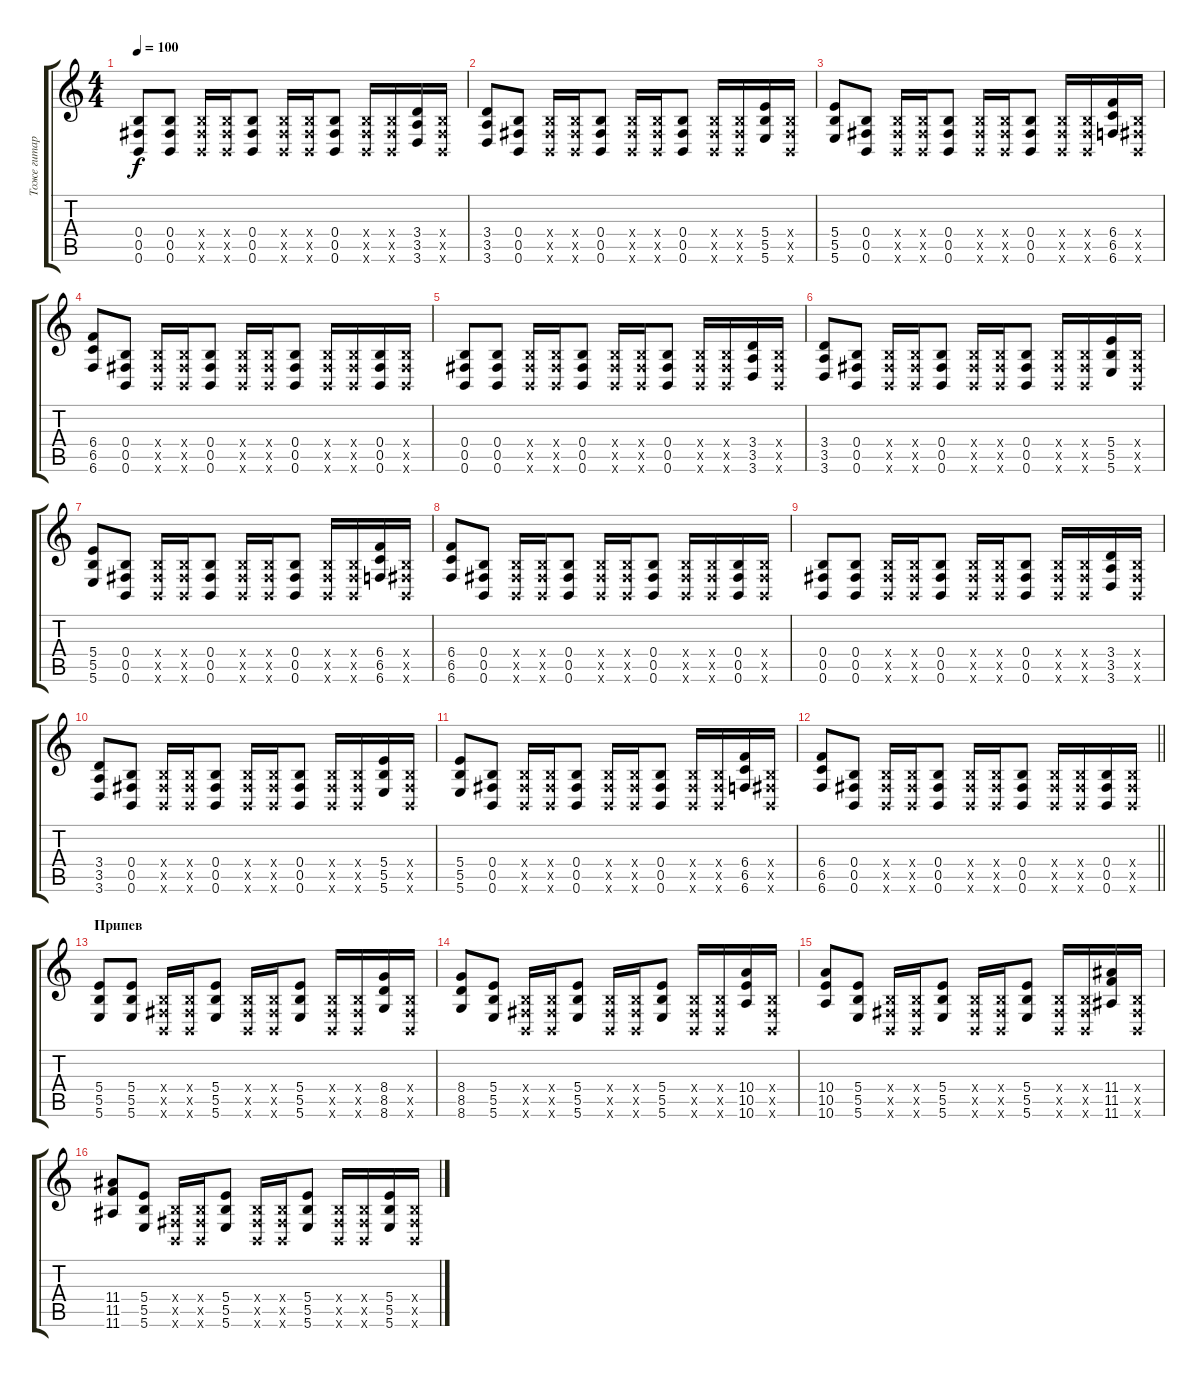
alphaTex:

\track ("Тоже гитара" "Тоже гитар") {instrument overdrivenguitar}
\staff {score tabs}
\tuning (Db4 Ab3 E3 B2 Gb2 B1) {hide}
\ts (4 4)
\tempo 100
\clef g2
\ks c
(0.4 0.5 0.6).8{dy f} (0.4 0.5 0.6).8 (0.4{x} 0.5{x} 0.6{x}).16 (0.4{x} 0.5{x} 0.6{x}).16 (0.4 0.5 0.6).8 (0.4{x} 0.5{x} 0.6{x}).16 (0.4{x} 0.5{x} 0.6{x}).16 (0.4 0.5 0.6).8 (0.4{x} 0.5{x} 0.6{x}).16 (0.4{x} 0.5{x} 0.6{x}).16 (3.4 3.5 3.6).16 (0.4{x} 0.5{x} 0.6{x}).16 |
(3.4 3.5 3.6).8 (0.4 0.5 0.6).8 (0.4{x} 0.5{x} 0.6{x}).16 (0.4{x} 0.5{x} 0.6{x}).16 (0.4 0.5 0.6).8 (0.4{x} 0.5{x} 0.6{x}).16 (0.4{x} 0.5{x} 0.6{x}).16 (0.4 0.5 0.6).8 (0.4{x} 0.5{x} 0.6{x}).16 (0.4{x} 0.5{x} 0.6{x}).16 (5.4 5.5 5.6).16 (0.4{x} 0.5{x} 0.6{x}).16 |
(5.4 5.5 5.6).8 (0.4 0.5 0.6).8 (0.4{x} 0.5{x} 0.6{x}).16 (0.4{x} 0.5{x} 0.6{x}).16 (0.4 0.5 0.6).8 (0.4{x} 0.5{x} 0.6{x}).16 (0.4{x} 0.5{x} 0.6{x}).16 (0.4 0.5 0.6).8 (0.4{x} 0.5{x} 0.6{x}).16 (0.4{x} 0.5{x} 0.6{x}).16 (6.4 6.5 6.6).16 (0.4{x} 0.5{x} 0.6{x}).16 |
(6.4 6.5 6.6).8 (0.4 0.5 0.6).8 (0.4{x} 0.5{x} 0.6{x}).16 (0.4{x} 0.5{x} 0.6{x}).16 (0.4 0.5 0.6).8 (0.4{x} 0.5{x} 0.6{x}).16 (0.4{x} 0.5{x} 0.6{x}).16 (0.4 0.5 0.6).8 (0.4{x} 0.5{x} 0.6{x}).16 (0.4{x} 0.5{x} 0.6{x}).16 (0.4 0.5 0.6).16 (0.4{x} 0.5{x} 0.6{x}).16 |
(0.4 0.5 0.6).8 (0.4 0.5 0.6).8 (0.4{x} 0.5{x} 0.6{x}).16 (0.4{x} 0.5{x} 0.6{x}).16 (0.4 0.5 0.6).8 (0.4{x} 0.5{x} 0.6{x}).16 (0.4{x} 0.5{x} 0.6{x}).16 (0.4 0.5 0.6).8 (0.4{x} 0.5{x} 0.6{x}).16 (0.4{x} 0.5{x} 0.6{x}).16 (3.4 3.5 3.6).16 (0.4{x} 0.5{x} 0.6{x}).16 |
(3.4 3.5 3.6).8 (0.4 0.5 0.6).8 (0.4{x} 0.5{x} 0.6{x}).16 (0.4{x} 0.5{x} 0.6{x}).16 (0.4 0.5 0.6).8 (0.4{x} 0.5{x} 0.6{x}).16 (0.4{x} 0.5{x} 0.6{x}).16 (0.4 0.5 0.6).8 (0.4{x} 0.5{x} 0.6{x}).16 (0.4{x} 0.5{x} 0.6{x}).16 (5.4 5.5 5.6).16 (0.4{x} 0.5{x} 0.6{x}).16 |
(5.4 5.5 5.6).8 (0.4 0.5 0.6).8 (0.4{x} 0.5{x} 0.6{x}).16 (0.4{x} 0.5{x} 0.6{x}).16 (0.4 0.5 0.6).8 (0.4{x} 0.5{x} 0.6{x}).16 (0.4{x} 0.5{x} 0.6{x}).16 (0.4 0.5 0.6).8 (0.4{x} 0.5{x} 0.6{x}).16 (0.4{x} 0.5{x} 0.6{x}).16 (6.4 6.5 6.6).16 (0.4{x} 0.5{x} 0.6{x}).16 |
(6.4 6.5 6.6).8 (0.4 0.5 0.6).8 (0.4{x} 0.5{x} 0.6{x}).16 (0.4{x} 0.5{x} 0.6{x}).16 (0.4 0.5 0.6).8 (0.4{x} 0.5{x} 0.6{x}).16 (0.4{x} 0.5{x} 0.6{x}).16 (0.4 0.5 0.6).8 (0.4{x} 0.5{x} 0.6{x}).16 (0.4{x} 0.5{x} 0.6{x}).16 (0.4 0.5 0.6).16 (0.4{x} 0.5{x} 0.6{x}).16 |
(0.4 0.5 0.6).8 (0.4 0.5 0.6).8 (0.4{x} 0.5{x} 0.6{x}).16 (0.4{x} 0.5{x} 0.6{x}).16 (0.4 0.5 0.6).8 (0.4{x} 0.5{x} 0.6{x}).16 (0.4{x} 0.5{x} 0.6{x}).16 (0.4 0.5 0.6).8 (0.4{x} 0.5{x} 0.6{x}).16 (0.4{x} 0.5{x} 0.6{x}).16 (3.4 3.5 3.6).16 (0.4{x} 0.5{x} 0.6{x}).16 |
(3.4 3.5 3.6).8 (0.4 0.5 0.6).8 (0.4{x} 0.5{x} 0.6{x}).16 (0.4{x} 0.5{x} 0.6{x}).16 (0.4 0.5 0.6).8 (0.4{x} 0.5{x} 0.6{x}).16 (0.4{x} 0.5{x} 0.6{x}).16 (0.4 0.5 0.6).8 (0.4{x} 0.5{x} 0.6{x}).16 (0.4{x} 0.5{x} 0.6{x}).16 (5.4 5.5 5.6).16 (0.4{x} 0.5{x} 0.6{x}).16 |
(5.4 5.5 5.6).8 (0.4 0.5 0.6).8 (0.4{x} 0.5{x} 0.6{x}).16 (0.4{x} 0.5{x} 0.6{x}).16 (0.4 0.5 0.6).8 (0.4{x} 0.5{x} 0.6{x}).16 (0.4{x} 0.5{x} 0.6{x}).16 (0.4 0.5 0.6).8 (0.4{x} 0.5{x} 0.6{x}).16 (0.4{x} 0.5{x} 0.6{x}).16 (6.4 6.5 6.6).16 (0.4{x} 0.5{x} 0.6{x}).16 |
\barLineRight lightlight
(6.4 6.5 6.6).8 (0.4 0.5 0.6).8 (0.4{x} 0.5{x} 0.6{x}).16 (0.4{x} 0.5{x} 0.6{x}).16 (0.4 0.5 0.6).8 (0.4{x} 0.5{x} 0.6{x}).16 (0.4{x} 0.5{x} 0.6{x}).16 (0.4 0.5 0.6).8 (0.4{x} 0.5{x} 0.6{x}).16 (0.4{x} 0.5{x} 0.6{x}).16 (0.4 0.5 0.6).16 (0.4{x} 0.5{x} 0.6{x}).16 |
\section ("" "Припев")
(5.4 5.5 5.6).8 (5.4 5.5 5.6).8 (0.4{x} 0.5{x} 0.6{x}).16 (0.4{x} 0.5{x} 0.6{x}).16 (5.4 5.5 5.6).8 (0.4{x} 0.5{x} 0.6{x}).16 (0.4{x} 0.5{x} 0.6{x}).16 (5.4 5.5 5.6).8 (0.4{x} 0.5{x} 0.6{x}).16 (0.4{x} 0.5{x} 0.6{x}).16 (8.4 8.5 8.6).16 (0.4{x} 0.5{x} 0.6{x}).16 |
(8.4 8.5 8.6).8 (5.4 5.5 5.6).8 (0.4{x} 0.5{x} 0.6{x}).16 (0.4{x} 0.5{x} 0.6{x}).16 (5.4 5.5 5.6).8 (0.4{x} 0.5{x} 0.6{x}).16 (0.4{x} 0.5{x} 0.6{x}).16 (5.4 5.5 5.6).8 (0.4{x} 0.5{x} 0.6{x}).16 (0.4{x} 0.5{x} 0.6{x}).16 (10.4 10.5 10.6).16 (0.4{x} 0.5{x} 0.6{x}).16 |
(10.4 10.5 10.6).8 (5.4 5.5 5.6).8 (0.4{x} 0.5{x} 0.6{x}).16 (0.4{x} 0.5{x} 0.6{x}).16 (5.4 5.5 5.6).8 (0.4{x} 0.5{x} 0.6{x}).16 (0.4{x} 0.5{x} 0.6{x}).16 (5.4 5.5 5.6).8 (0.4{x} 0.5{x} 0.6{x}).16 (0.4{x} 0.5{x} 0.6{x}).16 (11.4 11.5 11.6).16 (0.4{x} 0.5{x} 0.6{x}).16 |
(11.4 11.5 11.6).8 (5.4 5.5 5.6).8 (0.4{x} 0.5{x} 0.6{x}).16 (0.4{x} 0.5{x} 0.6{x}).16 (5.4 5.5 5.6).8 (0.4{x} 0.5{x} 0.6{x}).16 (0.4{x} 0.5{x} 0.6{x}).16 (5.4 5.5 5.6).8 (0.4{x} 0.5{x} 0.6{x}).16 (0.4{x} 0.5{x} 0.6{x}).16 (5.4 5.5 5.6).16 (0.4{x} 0.5{x} 0.6{x}).16
